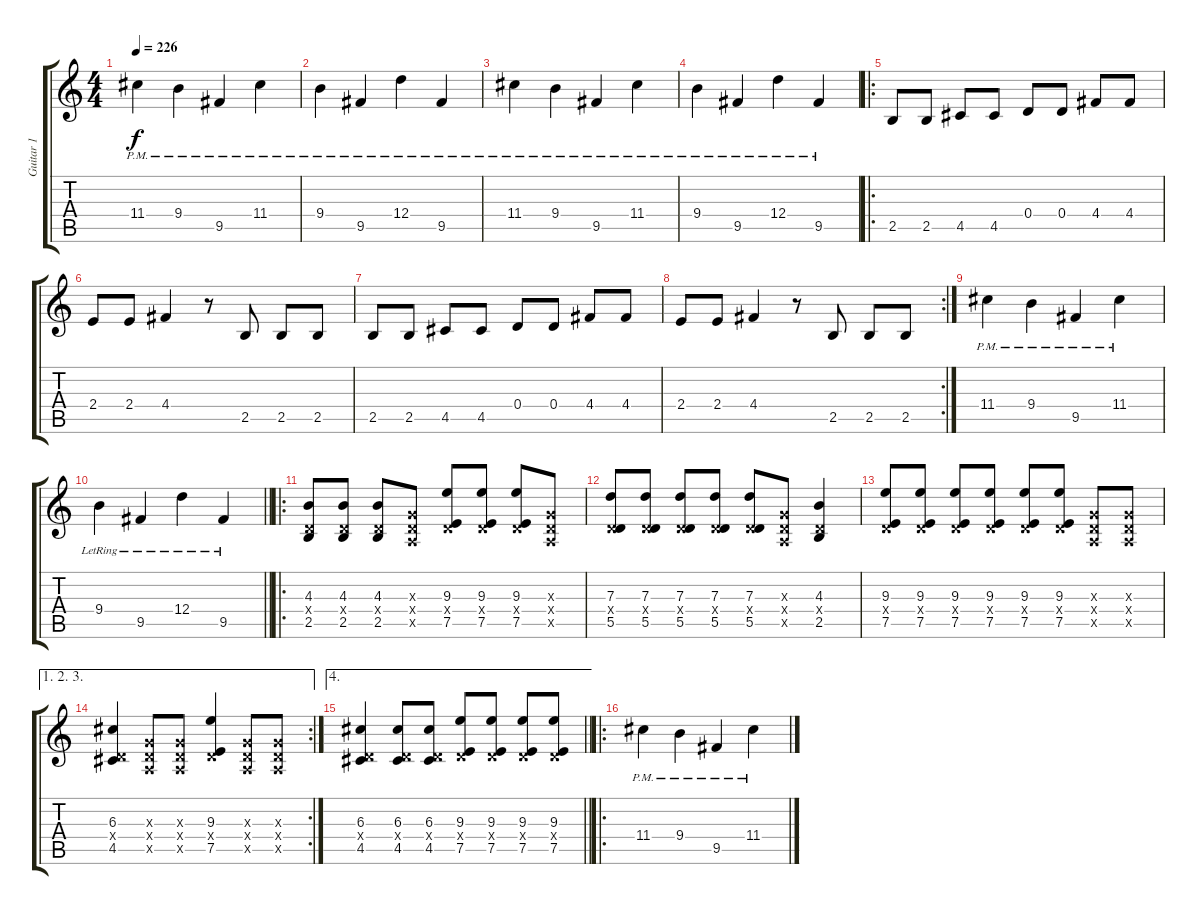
\track ("Guitar 1" "Guitar 1") {instrument distortionguitar}
\staff {score tabs}
\tuning (E4 B3 G3 D3 A2 E2) {hide}
\ts (4 4)
\tempo 226
\clef g2
\ks c
11.4{pm}.4{dy f} 9.4{pm}.4 9.5{pm}.4 11.4{pm}.4 |
9.4{pm}.4 9.5{pm}.4 12.4{pm}.4 9.5{pm}.4 |
11.4{pm}.4 9.4{pm}.4 9.5{pm}.4 11.4{pm}.4 |
9.4{pm}.4 9.5{pm}.4 12.4{pm}.4 9.5{pm}.4 |
\ro
2.5.8 2.5.8 4.5.8 4.5.8 0.4.8 0.4.8 4.4.8 4.4.8 |
2.4.8 2.4.8 4.4.4 r.8 2.5.8 2.5.8 2.5.8 |
2.5.8 2.5.8 4.5.8 4.5.8 0.4.8 0.4.8 4.4.8 4.4.8 |
\rc 2
2.4.8 2.4.8 4.4.4 r.8 2.5.8 2.5.8 2.5.8 |
11.4{pm}.4 9.4{pm}.4 9.5{pm}.4 11.4{pm}.4 |
\barLineRight lightlight
9.4{lr}.4 9.5{lr}.4 12.4{lr}.4 9.5{lr}.4 |
\ro
(4.3 0.4{x} 2.5).8 (4.3 0.4{x} 2.5).8 (4.3 0.4{x} 2.5).8 (0.3{x} 0.4{x} 0.5{x}).8 (9.3 0.4{x} 7.5).8 (9.3 0.4{x} 7.5).8 (9.3 0.4{x} 7.5).8 (0.3{x} 0.4{x} 0.5{x}).8 |
(7.3 0.4{x} 5.5).8 (7.3 0.4{x} 5.5).8 (7.3 0.4{x} 5.5).8 (7.3 0.4{x} 5.5).8 (7.3 0.4{x} 5.5).8 (0.3{x} 0.4{x} 0.5{x}).8 (4.3 0.4{x} 2.5).4 |
(9.3 0.4{x} 7.5).8 (9.3 0.4{x} 7.5).8 (9.3 0.4{x} 7.5).8 (9.3 0.4{x} 7.5).8 (9.3 0.4{x} 7.5).8 (9.3 0.4{x} 7.5).8 (0.3{x} 0.4{x} 0.5{x}).8 (0.3{x} 0.4{x} 0.5{x}).8 |
\ae (1 2 3)
\rc 2
(6.3 0.4{x} 4.5).4 (0.3{x} 0.4{x} 0.5{x}).8 (0.3{x} 0.4{x} 0.5{x}).8 (9.3 0.4{x} 7.5).4 (0.3{x} 0.4{x} 0.5{x}).8 (0.3{x} 0.4{x} 0.5{x}).8 |
\ae 4
\barLineRight lightlight
(6.3 0.4{x} 4.5).4 (6.3 0.4{x} 4.5).8 (6.3 0.4{x} 4.5).8 (9.3 0.4{x} 7.5).8 (9.3 0.4{x} 7.5).8 (9.3 0.4{x} 7.5).8 (9.3 0.4{x} 7.5).8 |
\ro
11.4{pm}.4 9.4{pm}.4 9.5{pm}.4 11.4{pm}.4
